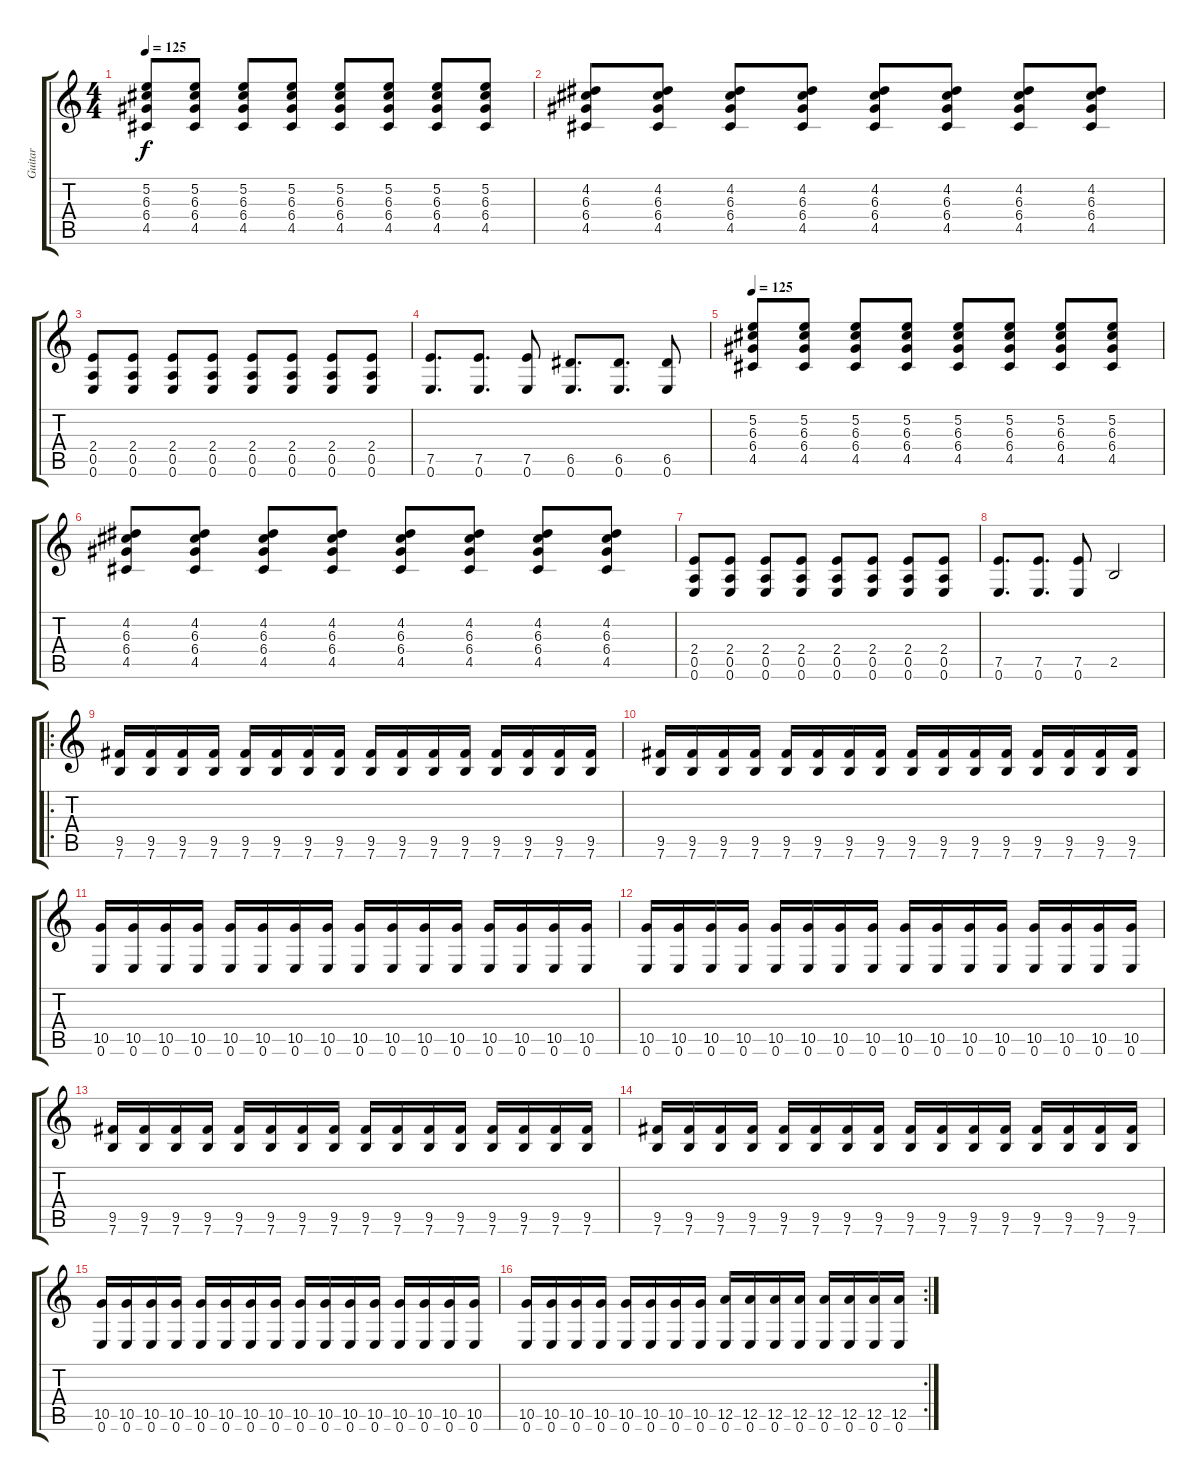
\track ("Guitar" "Guitar") {instrument overdrivenguitar}
\staff {score tabs}
\tuning (E4 B3 G3 D3 A2 E2) {hide}
\ts (4 4)
\tempo 125
\clef g2
\ks c
(5.2 6.3 6.4 4.5).8{dy f} (5.2 6.3 6.4 4.5).8 (5.2 6.3 6.4 4.5).8 (5.2 6.3 6.4 4.5).8 (5.2 6.3 6.4 4.5).8 (5.2 6.3 6.4 4.5).8 (5.2 6.3 6.4 4.5).8 (5.2 6.3 6.4 4.5).8 |
(4.2 6.3 6.4 4.5).8 (4.2 6.3 6.4 4.5).8 (4.2 6.3 6.4 4.5).8 (4.2 6.3 6.4 4.5).8 (4.2 6.3 6.4 4.5).8 (4.2 6.3 6.4 4.5).8 (4.2 6.3 6.4 4.5).8 (4.2 6.3 6.4 4.5).8 |
(2.4 0.5 0.6).8 (2.4 0.5 0.6).8 (2.4 0.5 0.6).8 (2.4 0.5 0.6).8 (2.4 0.5 0.6).8 (2.4 0.5 0.6).8 (2.4 0.5 0.6).8 (2.4 0.5 0.6).8 |
(7.5 0.6).8{d} (7.5 0.6).8{d} (7.5 0.6).8 (6.5 0.6).8{d} (6.5 0.6).8{d} (6.5 0.6).8 |
\tempo 125
(5.2 6.3 6.4 4.5).8 (5.2 6.3 6.4 4.5).8 (5.2 6.3 6.4 4.5).8 (5.2 6.3 6.4 4.5).8 (5.2 6.3 6.4 4.5).8 (5.2 6.3 6.4 4.5).8 (5.2 6.3 6.4 4.5).8 (5.2 6.3 6.4 4.5).8 |
(4.2 6.3 6.4 4.5).8 (4.2 6.3 6.4 4.5).8 (4.2 6.3 6.4 4.5).8 (4.2 6.3 6.4 4.5).8 (4.2 6.3 6.4 4.5).8 (4.2 6.3 6.4 4.5).8 (4.2 6.3 6.4 4.5).8 (4.2 6.3 6.4 4.5).8 |
(2.4 0.5 0.6).8 (2.4 0.5 0.6).8 (2.4 0.5 0.6).8 (2.4 0.5 0.6).8 (2.4 0.5 0.6).8 (2.4 0.5 0.6).8 (2.4 0.5 0.6).8 (2.4 0.5 0.6).8 |
(7.5 0.6).8{d} (7.5 0.6).8{d} (7.5 0.6).8 2.5.2 |
\ro
(9.5 7.6).16 (9.5 7.6).16 (9.5 7.6).16 (9.5 7.6).16 (9.5 7.6).16 (9.5 7.6).16 (9.5 7.6).16 (9.5 7.6).16 (9.5 7.6).16 (9.5 7.6).16 (9.5 7.6).16 (9.5 7.6).16 (9.5 7.6).16 (9.5 7.6).16 (9.5 7.6).16 (9.5 7.6).16 |
(9.5 7.6).16 (9.5 7.6).16 (9.5 7.6).16 (9.5 7.6).16 (9.5 7.6).16 (9.5 7.6).16 (9.5 7.6).16 (9.5 7.6).16 (9.5 7.6).16 (9.5 7.6).16 (9.5 7.6).16 (9.5 7.6).16 (9.5 7.6).16 (9.5 7.6).16 (9.5 7.6).16 (9.5 7.6).16 |
(10.5 0.6).16 (10.5 0.6).16 (10.5 0.6).16 (10.5 0.6).16 (10.5 0.6).16 (10.5 0.6).16 (10.5 0.6).16 (10.5 0.6).16 (10.5 0.6).16 (10.5 0.6).16 (10.5 0.6).16 (10.5 0.6).16 (10.5 0.6).16 (10.5 0.6).16 (10.5 0.6).16 (10.5 0.6).16 |
(10.5 0.6).16 (10.5 0.6).16 (10.5 0.6).16 (10.5 0.6).16 (10.5 0.6).16 (10.5 0.6).16 (10.5 0.6).16 (10.5 0.6).16 (10.5 0.6).16 (10.5 0.6).16 (10.5 0.6).16 (10.5 0.6).16 (10.5 0.6).16 (10.5 0.6).16 (10.5 0.6).16 (10.5 0.6).16 |
(9.5 7.6).16 (9.5 7.6).16 (9.5 7.6).16 (9.5 7.6).16 (9.5 7.6).16 (9.5 7.6).16 (9.5 7.6).16 (9.5 7.6).16 (9.5 7.6).16 (9.5 7.6).16 (9.5 7.6).16 (9.5 7.6).16 (9.5 7.6).16 (9.5 7.6).16 (9.5 7.6).16 (9.5 7.6).16 |
(9.5 7.6).16 (9.5 7.6).16 (9.5 7.6).16 (9.5 7.6).16 (9.5 7.6).16 (9.5 7.6).16 (9.5 7.6).16 (9.5 7.6).16 (9.5 7.6).16 (9.5 7.6).16 (9.5 7.6).16 (9.5 7.6).16 (9.5 7.6).16 (9.5 7.6).16 (9.5 7.6).16 (9.5 7.6).16 |
(10.5 0.6).16 (10.5 0.6).16 (10.5 0.6).16 (10.5 0.6).16 (10.5 0.6).16 (10.5 0.6).16 (10.5 0.6).16 (10.5 0.6).16 (10.5 0.6).16 (10.5 0.6).16 (10.5 0.6).16 (10.5 0.6).16 (10.5 0.6).16 (10.5 0.6).16 (10.5 0.6).16 (10.5 0.6).16 |
\rc 2
(10.5 0.6).16 (10.5 0.6).16 (10.5 0.6).16 (10.5 0.6).16 (10.5 0.6).16 (10.5 0.6).16 (10.5 0.6).16 (10.5 0.6).16 (12.5 0.6).16 (12.5 0.6).16 (12.5 0.6).16 (12.5 0.6).16 (12.5 0.6).16 (12.5 0.6).16 (12.5 0.6).16 (12.5 0.6).16
